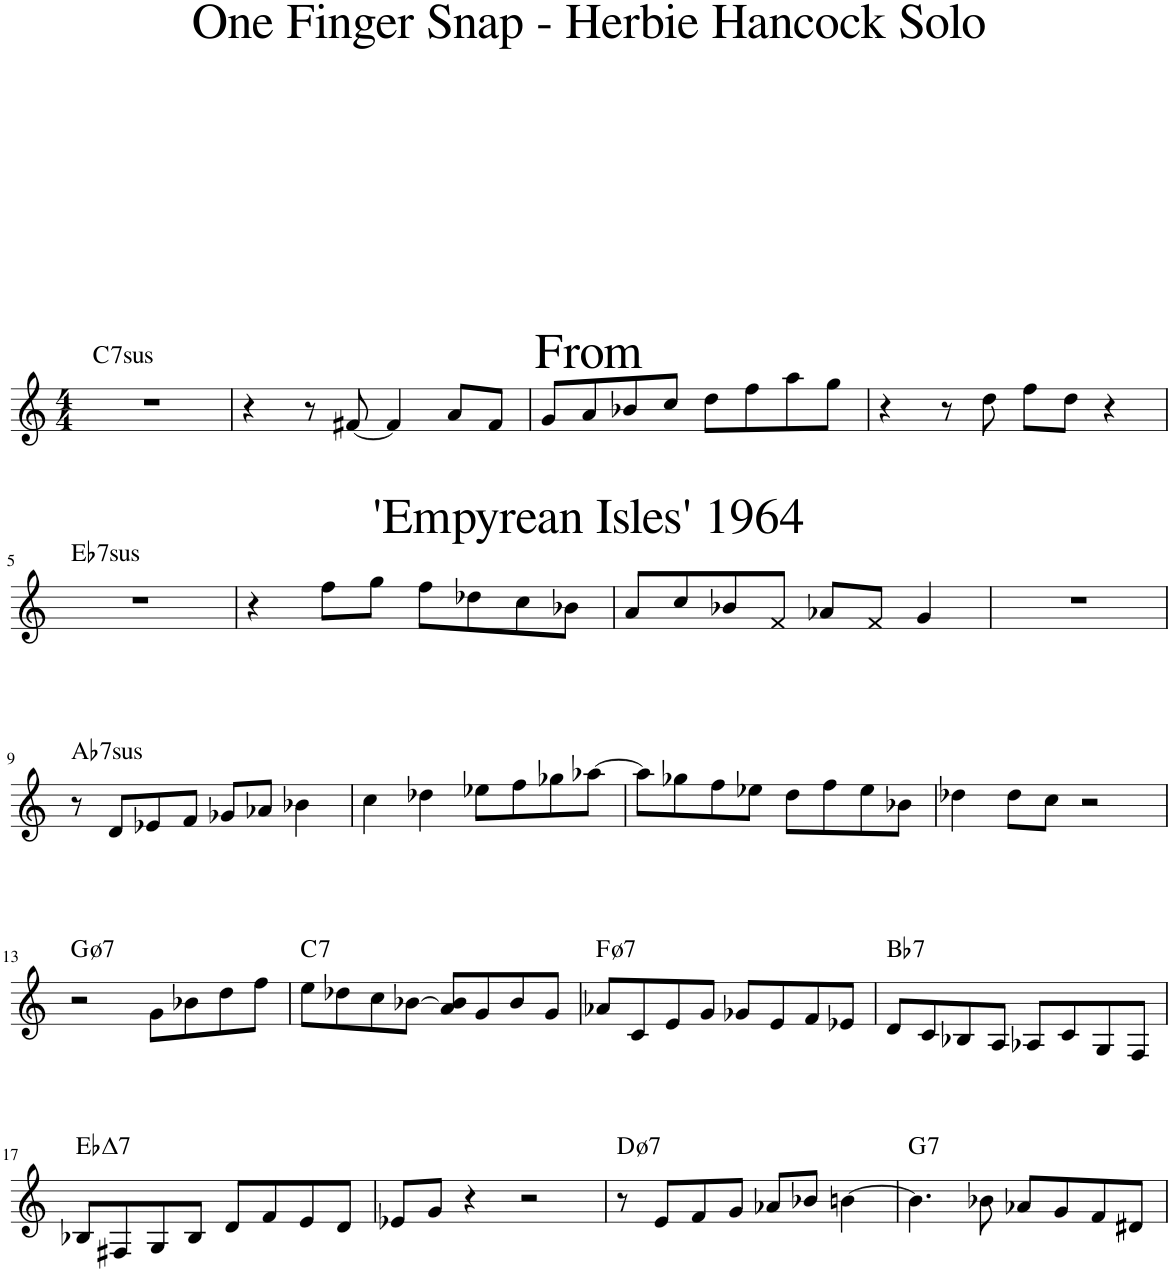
**kern	**harte
*part1	*part1
*staff1	*
*I"Piano	*
*I'Pno.	*
*clefG2	*
*k[]	*
*M4/4	*
=1	=1
!	!LO:H:kt=7sus
1r	C:sus4(7)
=2	=2
4r	.
8r	.
[8f#X/	.
4f#/]	.
8a/L	.
8f#/J	.
=3	=3
8g/L	.
8a/	.
8b-X/	.
8cc/J	.
8dd\L	.
8ff\	.
8aa\	.
8gg\J	.
=4	=4
4r	.
8r	.
8dd\	.
8ff\L	.
8dd\J	.
4r	.
!!LO:LB:g=z
=5	=5
!	!LO:H:kt=7sus
1r	Eb:sus4(7)
=6	=6
4r	.
8ff\L	.
8gg\J	.
8ff\L	.
8dd-X\	.
8cc\	.
8b-X\J	.
=7	=7
8a/L	.
8cc/	.
8b-X/	.
8f/J	.
8a-X/L	.
8f/J	.
4g/	.
=8	=8
1r	.
!!LO:LB:g=z
=9	=9
!	!LO:H:kt=7sus
8r	Ab:sus4(7)
8d/L	.
8e-X/	.
8f/J	.
8g-X/L	.
8a-X/J	.
4b-X\	.
=10	=10
4cc\	.
4dd-X\	.
8ee-X\L	.
8ff\	.
8gg-X\	.
[8aa-X\J	.
=11	=11
8aa-\L]	.
8gg-X\	.
8ff\	.
8ee-X\J	.
8dd\L	.
8ff\	.
8ee-\	.
8b-X\J	.
=12	=12
4dd-X\	.
8dd-\L	.
8cc\J	.
2r	.
!!LO:LB:g=z
=13	=13
!	!LO:H:kt=7
2r	G:hdim7
8g\L	.
8b-X\	.
8dd\	.
8ff\J	.
=14	=14
!	!LO:H:kt=7
8ee\L	C:7
8dd-X\	.
8cc\	.
[8b-X\J	.
8a/ 8b-/]L	.
8g/	.
8b-/	.
8g/J	.
=15	=15
!	!LO:H:kt=7
8a-X/L	F:hdim7
8c/	.
8e/	.
8g/J	.
8g-X/L	.
8e/	.
8f/	.
8e-X/J	.
=16	=16
!	!LO:H:kt=7
8d/L	Bb:7
8c/	.
8B-X/	.
8A/J	.
8A-X/L	.
8c/	.
8G/	.
8F/J	.
!!LO:LB:g=z
=17	=17
!	!LO:H:kt=7
8B-X/L	Eb:maj7
8F#X/	.
8G/	.
8B-/J	.
8d/L	.
8f/	.
8e/	.
8d/J	.
=18	=18
8e-X/L	.
8g/J	.
4r	.
2r	.
=19	=19
!	!LO:H:kt=7
8r	D:hdim7
8e/L	.
8f/	.
8g/J	.
8a-X/L	.
8b-X/J	.
[4bn\	.
=20	=20
!	!LO:H:kt=7
4.b\]	G:7
8b-X\	.
8a-X/L	.
8g/	.
8f/	.
8d#X/J	.
=	=
*-	*-
